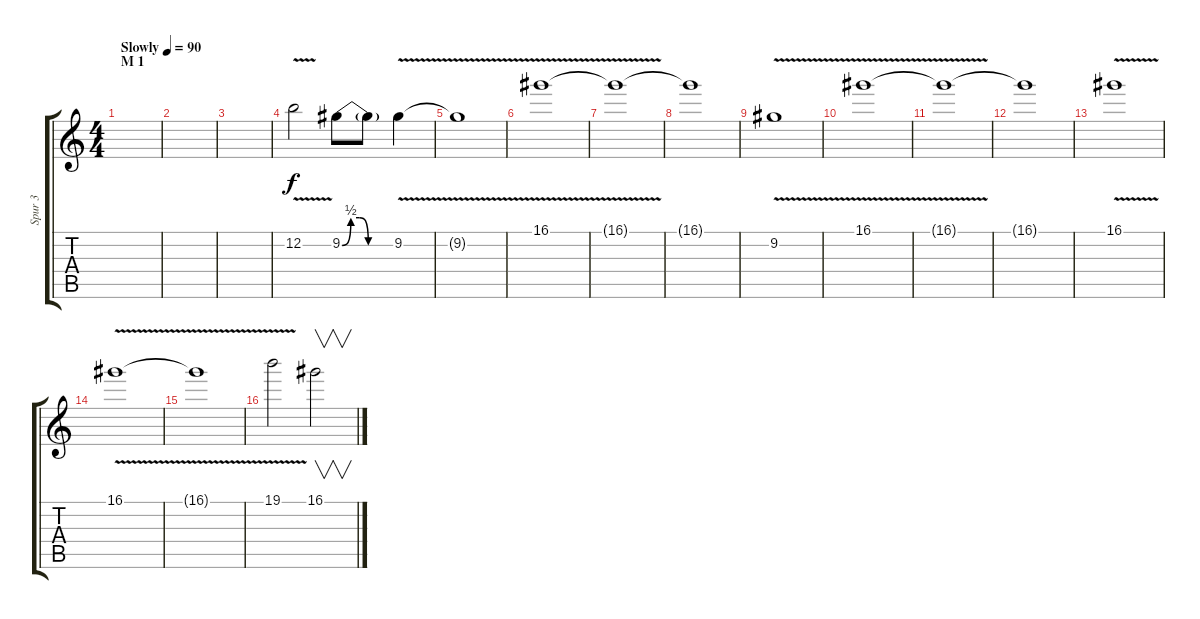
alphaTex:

\track ("Spur 3" "Spur 3") {instrument overdrivenguitar}
\staff {score tabs}
\tuning (E4 B3 G3 D3 A2 E2) {hide}
\ts (4 4)
\section ("" "M 1")
\tempo (90 "Slowly")
\clef g2
\ks c
|
|
|
12.2{v}.2 9.2{be (custom 0 0 10 2 20 2 30 0 60 0)}.8 9.2{t}.8 9.2{v}.4 |
9.2{t}.1 |
16.1{v}.1 |
16.1{t}.1 |
16.1{t}.1 |
9.2{v}.1 |
16.1{v}.1 |
16.1{t}.1 |
16.1{t}.1 |
16.1{v}.1 |
16.1{v}.1 |
16.1{v t}.1 |
19.1{v}.2 16.1.2{v}
